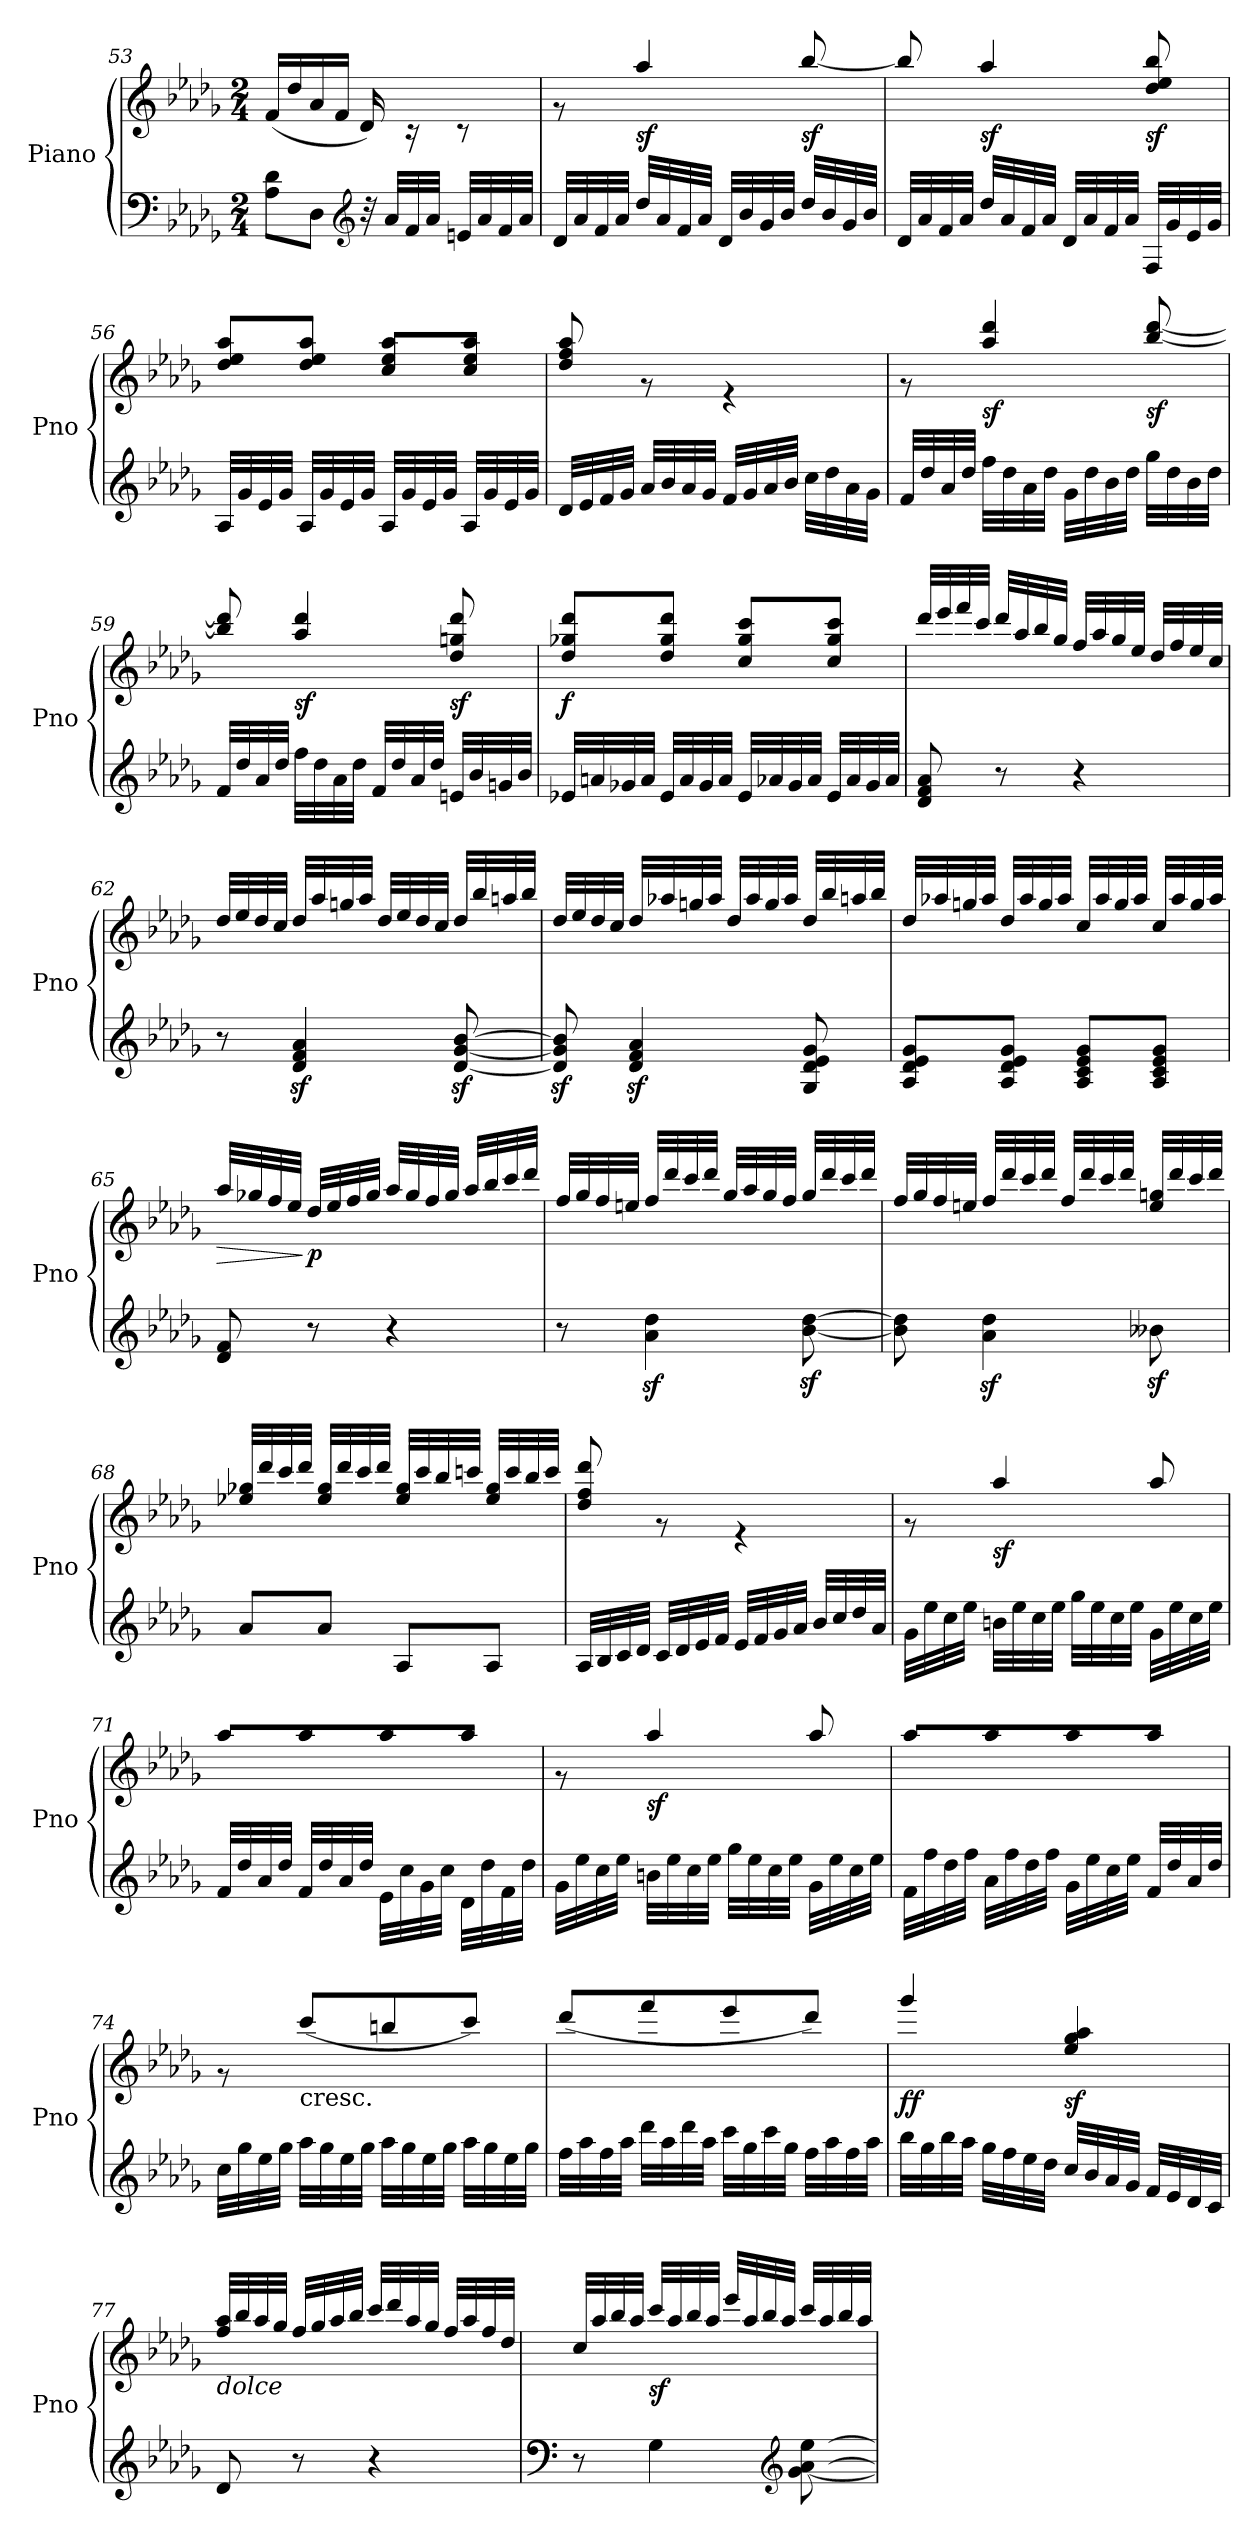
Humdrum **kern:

**kern	**kern	**dynam
*part1	*part1	*part1
*staff2	*staff1	*staff1/2
*I"Piano	*	*
*I'Pno	*	*
!!LO:LB:g=z
*clefF4	*clefG2	*
*k[b-e-a-d-g-]	*k[b-e-a-d-g-]	*
*D-:	*D-:	*
*M2/4	*M2/4	*
=53	=53	=53
*	*^	*
8A-\ 8d-\L	2ryy	(>16f/LL	.
.	.	16dd-/	.
8D-\J	.	16a-/	.
.	.	16f/JJ	.
*clefG2	*	*	*
32r	.	16d-/)	.
32a-/LLL	.	.	.
32f/	.	16r	.
32a-/JJJ	.	.	.
32en/LLL	.	8r	.
32a-/	.	.	.
32f/	.	.	.
32a-/JJJ	.	.	.
=54	=54	=54	=54
32d-/LLL	2ryy	8r	.
32a-/	.	.	.
32f/	.	.	.
32a-/JJJ	.	.	.
!	!	!	!LO:DY:b
32dd-/LLL	.	4aa-/	sf
32a-/	.	.	.
32f/	.	.	.
32a-/JJJ	.	.	.
32d-/LLL	.	.	.
32b-/	.	.	.
32g-/	.	.	.
32b-/JJJ	.	.	.
!	!	!	!LO:DY:b
32dd-/LLL	.	[8bb-/	sf
32b-/	.	.	.
32g-/	.	.	.
32b-/JJJ	.	.	.
=55	=55	=55	=55
32d-/LLL	2ryy	8bb-/]	.
32a-/	.	.	.
32f/	.	.	.
32a-/JJJ	.	.	.
!	!	!	!LO:DY:b
32dd-/LLL	.	4aa-/	sf
32a-/	.	.	.
32f/	.	.	.
32a-/JJJ	.	.	.
32d-/LLL	.	.	.
32a-/	.	.	.
32f/	.	.	.
32a-/JJJ	.	.	.
!	!	!	!LO:DY:b
32F/LLL	.	8dd-/ 8ee-/ 8bb-/	sf
32g-/	.	.	.
32e-/	.	.	.
32g-/JJJ	.	.	.
!!LO:PB:g=z	!!
=56	=56	=56	=56
32A-/LLL	2ryy	8dd-/ 8ee-/ 8aa-/L	.
32g-/	.	.	.
32e-/	.	.	.
32g-/JJJ	.	.	.
32A-/LLL	.	8dd-/ 8ee-/ 8aa-/J	.
32g-/	.	.	.
32e-/	.	.	.
32g-/JJJ	.	.	.
32A-/LLL	.	8cc/ 8ee-/ 8aa-/L	.
32g-/	.	.	.
32e-/	.	.	.
32g-/JJJ	.	.	.
32A-/LLL	.	8cc/ 8ee-/ 8aa-/J	.
32g-/	.	.	.
32e-/	.	.	.
32g-/JJJ	.	.	.
=57	=57	=57	=57
32d-/LLL	2ryy	8dd-/ 8ff/ 8aa-/	.
32e-/	.	.	.
32f/	.	.	.
32g-/JJJ	.	.	.
32a-/LLL	.	8r	.
32b-/	.	.	.
32a-/	.	.	.
32g-/JJJ	.	.	.
32f/LLL	.	4r	.
32g-/	.	.	.
32a-/	.	.	.
32b-/JJJ	.	.	.
32cc\LLL	.	.	.
32dd-\	.	.	.
32a-\	.	.	.
32g-\JJJ	.	.	.
=58	=58	=58	=58
32f/LLL	2ryy	8r	.
32dd-/	.	.	.
32a-/	.	.	.
32dd-/JJJ	.	.	.
!	!	!	!LO:DY:b
32ff\LLL	.	4aa-/ 4ddd-/	sf
32dd-\	.	.	.
32a-\	.	.	.
32dd-\JJJ	.	.	.
32g-\LLL	.	.	.
32dd-\	.	.	.
32b-\	.	.	.
32dd-\JJJ	.	.	.
!	!	!	!LO:DY:b
32gg-\LLL	.	[8bb-/ [8ddd-/	sf
32dd-\	.	.	.
32b-\	.	.	.
32dd-\JJJ	.	.	.
!!LO:LB:g=z	!!
=59	=59	=59	=59
32f/LLL	2ryy	8bb-/] 8ddd-/]	.
32dd-/	.	.	.
32a-/	.	.	.
32dd-/JJJ	.	.	.
!	!	!	!LO:DY:b
32ff\LLL	.	4aa-/ 4ddd-/	sf
32dd-\	.	.	.
32a-\	.	.	.
32dd-\JJJ	.	.	.
32f/LLL	.	.	.
32dd-/	.	.	.
32a-/	.	.	.
32dd-/JJJ	.	.	.
!	!	!	!LO:DY:b
32en/LLL	.	8dd-/ 8ggn/ 8ddd-/	sf
32b-/	.	.	.
32gn/	.	.	.
32b-/JJJ	.	.	.
=60	=60	=60	=60
!	!	!	!LO:DY:b
32e-X/LLL	2ryy	8dd-/ 8gg-X/ 8ddd-/L	f
32an/	.	.	.
32g-X/	.	.	.
32a/JJJ	.	.	.
32e-/LLL	.	8dd-/ 8gg-/ 8ddd-/J	.
32a/	.	.	.
32g-/	.	.	.
32a/JJJ	.	.	.
32e-/LLL	.	8cc/ 8gg-/ 8ccc/L	.
32a-X/	.	.	.
32g-/	.	.	.
32a-/JJJ	.	.	.
32e-/LLL	.	8cc/ 8gg-/ 8ccc/J	.
32a-/	.	.	.
32g-/	.	.	.
32a-/JJJ	.	.	.
!!LO:LB:g=z	!!
=61	=61	=61	=61
8d-/ 8f/ 8a-/	2ryy	32ddd-/LLL	.
.	.	32eee-/	.
.	.	32fff/	.
.	.	32ccc/JJJ	.
8r	.	32ddd-/LLL	.
.	.	32aa-/	.
.	.	32bb-/	.
.	.	32gg-/JJJ	.
4r	.	32ff/LLL	.
.	.	32aa-/	.
.	.	32gg-/	.
.	.	32ee-/JJJ	.
.	.	32dd-/LLL	.
.	.	32ff/	.
.	.	32ee-/	.
.	.	32cc/JJJ	.
=62	=62	=62	=62
8r	2ryy	32dd-/LLL	.
.	.	32ee-/	.
.	.	32dd-/	.
.	.	32cc/JJJ	.
4d-/z< 4f/z< 4a-/z<	.	32dd-/LLL	.
.	.	32aa-/	.
.	.	32ggn/	.
.	.	32aa-/JJJ	.
.	.	32dd-/LLL	.
.	.	32ee-/	.
.	.	32dd-/	.
.	.	32cc/JJJ	.
[8d-/z< [8g-/z< [8b-/z<	.	32dd-/LLL	.
.	.	32bb-/	.
.	.	32aan/	.
.	.	32bb-/JJJ	.
!!LO:LB:g=z	!!
=63	=63	=63	=63
8d-/]z< 8g-/]z< 8b-/]z<	2ryy	32dd-/LLL	.
.	.	32ee-/	.
.	.	32dd-/	.
.	.	32cc/JJJ	.
4d-/z< 4f/z< 4a-/z<	.	32dd-/LLL	.
.	.	32aa-X/	.
.	.	32ggn/	.
.	.	32aa-/JJJ	.
.	.	32dd-/LLL	.
.	.	32aa-/	.
.	.	32gg/	.
.	.	32aa-/JJJ	.
8G-/ 8d-/ 8e-/ 8g-/	.	32dd-/LLL	.
.	.	32bb-/	.
.	.	32aan/	.
.	.	32bb-/JJJ	.
=64	=64	=64	=64
8A-/ 8d-/ 8e-/ 8g-/L	2ryy	32dd-/LLL	.
.	.	32aa-X/	.
.	.	32ggn/	.
.	.	32aa-/JJJ	.
8A-/ 8d-/ 8e-/ 8g-/J	.	32dd-/LLL	.
.	.	32aa-/	.
.	.	32gg/	.
.	.	32aa-/JJJ	.
8A-/ 8c/ 8e-/ 8g-/L	.	32cc/LLL	.
.	.	32aa-/	.
.	.	32gg/	.
.	.	32aa-/JJJ	.
8A-/ 8c/ 8e-/ 8g-/J	.	32cc/LLL	.
.	.	32aa-/	.
.	.	32gg/	.
.	.	32aa-/JJJ	.
!!LO:LB:g=z	!!
=65	=65	=65	=65
!	!	!	!LO:HP:b
8d-/ 8f/	2ryy	32aa-/LLL	>
.	.	32gg-X/	.
.	.	32ff/	.
.	.	32ee-/JJJ	.
!	!	!	!LO:DY:n=1:b
8r	.	32dd-/LLL	] p
.	.	32ee-/	.
.	.	32ff/	.
.	.	32gg-/JJJ	.
4r	.	32aa-/LLL	.
.	.	32gg-/	.
.	.	32ff/	.
.	.	32gg-/JJJ	.
.	.	32aa-/LLL	.
.	.	32bb-/	.
.	.	32ccc/	.
.	.	32ddd-/JJJ	.
=66	=66	=66	=66
8r	2ryy	32ff/LLL	.
.	.	32gg-/	.
.	.	32ff/	.
.	.	32een/JJJ	.
4a-\z< 4dd-\z<	.	32ff/LLL	.
.	.	32ddd-/	.
.	.	32ccc/	.
.	.	32ddd-/JJJ	.
.	.	32gg-/LLL	.
.	.	32aa-/	.
.	.	32gg-/	.
.	.	32ff/JJJ	.
[8b-\z< [8dd-\z<	.	32gg-/LLL	.
.	.	32ddd-/	.
.	.	32ccc/	.
.	.	32ddd-/JJJ	.
!!LO:LB:g=z	!!
=67	=67	=67	=67
8b-\] 8dd-\]	2ryy	32ff/LLL	.
.	.	32gg-/	.
.	.	32ff/	.
.	.	32een/JJJ	.
4a-\z< 4dd-\z<	.	32ff/LLL	.
.	.	32ddd-/	.
.	.	32ccc/	.
.	.	32ddd-/JJJ	.
.	.	32ff/LLL	.
.	.	32ddd-/	.
.	.	32ccc/	.
.	.	32ddd-/JJJ	.
8b--Xz<\	.	32ee/ 32ggn/LLL	.
.	.	32ddd-/	.
.	.	32ccc/	.
.	.	32ddd-/JJJ	.
=68	=68	=68	=68
8a-/L	2ryy	32ee-X/ 32gg-X/LLL	.
.	.	32ddd-/	.
.	.	32ccc/	.
.	.	32ddd-/JJJ	.
8a-/J	.	32ee-/ 32gg-/LLL	.
.	.	32ddd-/	.
.	.	32ccc/	.
.	.	32ddd-/JJJ	.
8A-/L	.	32ee-/ 32gg-/LLL	.
.	.	32ccc/	.
.	.	32bb-/	.
.	.	32cccn/JJJ	.
8A-/J	.	32ee-/ 32gg-/LLL	.
.	.	32ccc/	.
.	.	32bb-/	.
.	.	32ccc/JJJ	.
!!LO:PB:g=z	!!
=69	=69	=69	=69
32A-/LLL	2ryy	8dd-/ 8ff/ 8ddd-/	.
32B-/	.	.	.
32c/	.	.	.
32d-/JJJ	.	.	.
32c/LLL	.	8r	.
32d-/	.	.	.
32e-/	.	.	.
32f/JJJ	.	.	.
32e-/LLL	.	4r	.
32f/	.	.	.
32g-/	.	.	.
32a-/JJJ	.	.	.
32b-/LLL	.	.	.
32cc/	.	.	.
32dd-/	.	.	.
32a-/JJJ	.	.	.
=70	=70	=70	=70
32g-\LLL	2ryy	8r	.
32ee-\	.	.	.
32cc\	.	.	.
32ee-\JJJ	.	.	.
!	!	!	!LO:DY:b
32bn\LLL	.	4aa-/	sf
32ee-\	.	.	.
32cc\	.	.	.
32ee-\JJJ	.	.	.
32gg-\LLL	.	.	.
32ee-\	.	.	.
32cc\	.	.	.
32ee-\JJJ	.	.	.
32g-\LLL	.	8aa-/	.
32ee-\	.	.	.
32cc\	.	.	.
32ee-\JJJ	.	.	.
=71	=71	=71	=71
32f/LLL	2ryy	8aa-/L	.
32dd-/	.	.	.
32a-/	.	.	.
32dd-/JJJ	.	.	.
32f/LLL	.	8aa-/	.
32dd-/	.	.	.
32a-/	.	.	.
32dd-/JJJ	.	.	.
32e-\LLL	.	8aa-/	.
32cc\	.	.	.
32g-\	.	.	.
32cc\JJJ	.	.	.
32d-\LLL	.	8aa-/J	.
32dd-\	.	.	.
32f\	.	.	.
32dd-\JJJ	.	.	.
!!LO:LB:g=z	!!
=72	=72	=72	=72
32g-\LLL	2ryy	8r	.
32ee-\	.	.	.
32cc\	.	.	.
32ee-\JJJ	.	.	.
!	!	!	!LO:DY:b
32bn\LLL	.	4aa-/	sf
32ee-\	.	.	.
32cc\	.	.	.
32ee-\JJJ	.	.	.
32gg-\LLL	.	.	.
32ee-\	.	.	.
32cc\	.	.	.
32ee-\JJJ	.	.	.
32g-\LLL	.	8aa-/	.
32ee-\	.	.	.
32cc\	.	.	.
32ee-\JJJ	.	.	.
=73	=73	=73	=73
32f\LLL	2ryy	8aa-/L	.
32ff\	.	.	.
32dd-\	.	.	.
32ff\JJJ	.	.	.
32a-\LLL	.	8aa-/	.
32ff\	.	.	.
32dd-\	.	.	.
32ff\JJJ	.	.	.
32g-\LLL	.	8aa-/	.
32ee-\	.	.	.
32cc\	.	.	.
32ee-\JJJ	.	.	.
32f/LLL	.	8aa-/J	.
32dd-/	.	.	.
32a-/	.	.	.
32dd-/JJJ	.	.	.
=74	=74	=74	=74
32cc\LLL	2ryy	8r	.
32gg-\	.	.	.
32ee-\	.	.	.
32gg-\JJJ	.	.	.
!	!	!LO:TX:b:t=cresc.	!
32aa-\LLL	.	(>8ccc/L	.
32gg-\	.	.	.
32ee-\	.	.	.
32gg-\JJJ	.	.	.
32aa-\LLL	.	8bbn/	.
32gg-\	.	.	.
32ee-\	.	.	.
32gg-\JJJ	.	.	.
32aa-\LLL	.	8ccc/J)	.
32gg-\	.	.	.
32ee-\	.	.	.
32gg-\JJJ	.	.	.
!!LO:LB:g=z	!!
=75	=75	=75	=75
32ff\LLL	2ryy	(>8ddd-/L	.
32aa-\	.	.	.
32ff\	.	.	.
32aa-\JJJ	.	.	.
32ddd-\LLL	.	8fff/	.
32aa-\	.	.	.
32ddd-\	.	.	.
32aa-\JJJ	.	.	.
32ccc\LLL	.	8eee-/	.
32gg-\	.	.	.
32ccc\	.	.	.
32gg-\JJJ	.	.	.
32ff\LLL	.	8ddd-/J)	.
32aa-\	.	.	.
32ff\	.	.	.
32aa-\JJJ	.	.	.
=76	=76	=76	=76
!	!	!	!LO:DY:b
32bb-\LLL	2ryy	4ggg-/	ff
32gg-\	.	.	.
32bb-\	.	.	.
32aa-\JJJ	.	.	.
32gg-\LLL	.	.	.
32ff\	.	.	.
32ee-\	.	.	.
32dd-\JJJ	.	.	.
!	!	!	!LO:DY:b
32cc/LLL	.	4ee-/ 4gg-/ 4aa-/	sf
32b-/	.	.	.
32a-/	.	.	.
32g-/JJJ	.	.	.
32f/LLL	.	.	.
32e-/	.	.	.
32d-/	.	.	.
32c/JJJ	.	.	.
!!LO:LB:g=z	!!
=77	=77	=77	=77
!	!LO:TX:b:i:t=dolce	!	!
8d-/	2ryy	32ff/ 32aa-/LLL	.
.	.	32bb-/	.
.	.	32aa-/	.
.	.	32gg-/JJJ	.
8r	.	32ff/LLL	.
.	.	32gg-/	.
.	.	32aa-/	.
.	.	32bb-/JJJ	.
4r	.	32ccc/LLL	.
.	.	32ddd-/	.
.	.	32aa-/	.
.	.	32gg-/JJJ	.
.	.	32ff/LLL	.
.	.	32aa-/	.
.	.	32ff/	.
.	.	32dd-/JJJ	.
=78	=78	=78	=78
*clefF4	*	*	*
8r	2ryy	32cc/LLL	.
.	.	32aa-/	.
.	.	32bb-/	.
.	.	32aa-/JJJ	.
!	!	!	!LO:DY:b
4G-\	.	32ccc/LLL	sf
.	.	32aa-/	.
.	.	32bb-/	.
.	.	32aa-/JJJ	.
.	.	32eee-/LLL	.
.	.	32aa-/	.
.	.	32bb-/	.
.	.	32aa-/JJJ	.
*clefG2	*	*	*
[8g-\ [8a-\ [8ee-\	.	32ccc/LLL	.
.	.	32aa-/	.
.	.	32bb-/	.
.	.	32aa-/JJJ	.
*	*v	*v	*
=	=	=
*-	*-	*-
